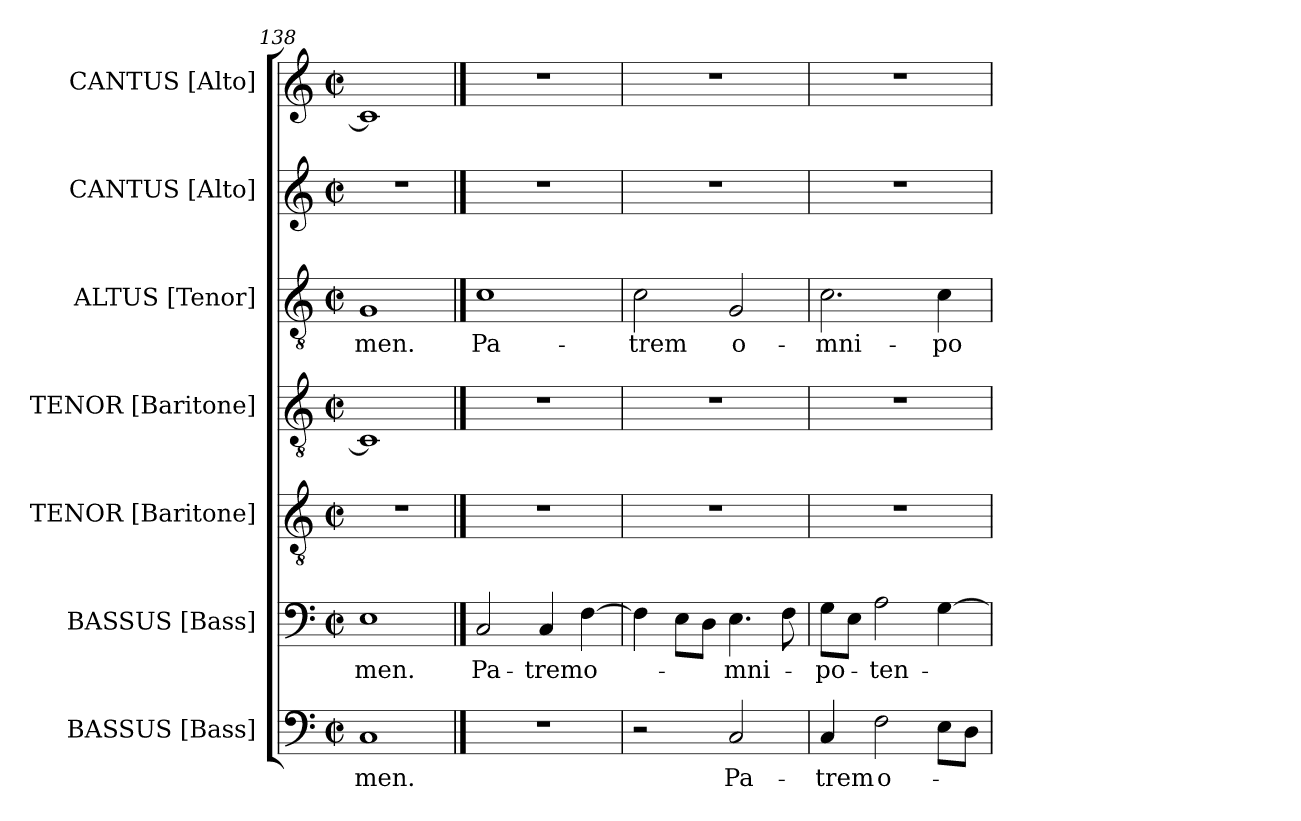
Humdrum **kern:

**kern	**text	**kern	**text	**kern	**kern	**kern	**text	**kern	**kern
*part7	*part7	*part6	*part6	*part5	*part4	*part3	*part3	*part2	*part1
*staff7	*staff7	*staff6	*staff6	*staff5	*staff4	*staff3	*staff3	*staff2	*staff1
*I"BASSUS [Bass]	*	*I"BASSUS [Bass]	*	*I"TENOR [Baritone]	*I"TENOR [Baritone]	*I"ALTUS [Tenor]	*	*I"CANTUS [Alto]	*I"CANTUS [Alto]
*I'B.	*	*I'B.	*	*I'Bar.	*I'Bar.	*I'T.	*	*I'A.	*I'A.
*clefF4	*	*clefF4	*	*clefGv2	*clefGv2	*clefGv2	*	*clefG2	*clefG2
*	*	*	*	*ITrd7c12	*ITrd7c12	*ITrd7c12	*	*	*
*k[]	*	*k[]	*	*k[]	*k[]	*k[]	*	*k[]	*k[]
*C:	*	*C:	*	*C:	*C:	*C:	*	*C:	*C:
*M2/2	*	*M2/2	*	*M2/2	*M2/2	*M2/2	*	*M2/2	*M2/2
*met(c|)	*	*met(c|)	*	*met(c|)	*met(c|)	*met(c|)	*	*met(c|)	*met(c|)
=138	=138	=138	=138	=138	=138	=138	=138	=138	=138
!	!LO:LY:b:color=#000000	!	!	!	!	!	!	!	!
!	!	!	!LO:LY:b:color=#000000	!	!	!	!	!	!
!	!	!	!	!	!	!	!LO:LY:b:color=#000000	!	!
1Ci	-men.	1Ei	-men.	1r	1CCi]	1GGi	-men.	1r	1ci]
!!LO:PB:g=z
==1	==1	==1	==1	==1	==1	==1	==1	==1	==1
!	!	!	!LO:LY:b:color=#000000	!	!	!	!	!	!
!	!	!	!	!	!	!	!LO:LY:b:color=#000000	!	!
1r	.	2Ci/	Pa-	1r	1r	1Ci	Pa-	1r	1r
!	!	!	!LO:LY:b:color=#000000	!	!	!	!	!	!
.	.	4Ci/	-trem	.	.	.	.	.	.
!	!	!	!LO:LY:b:color=#000000	!	!	!	!	!	!
.	.	[>4Fi\	o-	.	.	.	.	.	.
=2	=2	=2	=2	=2	=2	=2	=2	=2	=2
!	!	!	!	!	!	!	!LO:LY:b:color=#000000	!	!
2r	.	4Fi\]	.	1r	1r	2Ci\	-trem	1r	1r
.	.	8Ei\L	.	.	.	.	.	.	.
.	.	8Di\J	.	.	.	.	.	.	.
!	!LO:LY:b:color=#000000	!	!	!	!	!	!	!	!
!	!	!	!LO:LY:b:color=#000000	!	!	!	!	!	!
!	!	!	!	!	!	!	!LO:LY:b:color=#000000	!	!
2Ci/	Pa-	4.Ei\	-mni-	.	.	2GGi/	o-	.	.
.	.	8Fi\	.	.	.	.	.	.	.
=3	=3	=3	=3	=3	=3	=3	=3	=3	=3
!	!LO:LY:b:color=#000000	!	!	!	!	!	!	!	!
!	!	!	!LO:LY:b:color=#000000	!	!	!	!	!	!
!	!	!	!	!	!	!	!LO:LY:b:color=#000000	!	!
4Ci/	-trem	8Gi\L	-po-	1r	1r	2.Ci\	-mni-	1r	1r
.	.	8Ei\J	.	.	.	.	.	.	.
!	!LO:LY:b:color=#000000	!	!	!	!	!	!	!	!
!	!	!	!LO:LY:b:color=#000000	!	!	!	!	!	!
2Fi\	o-	2Ai\	-ten-	.	.	.	.	.	.
!	!	!	!	!	!	!	!LO:LY:b:color=#000000	!	!
8Ei\L	.	[>4Gi\	.	.	.	4Ci\	-po-	.	.
8Di\J	.	.	.	.	.	.	.	.	.
=	=	=	=	=	=	=	=	=	=
*-	*-	*-	*-	*-	*-	*-	*-	*-	*-
